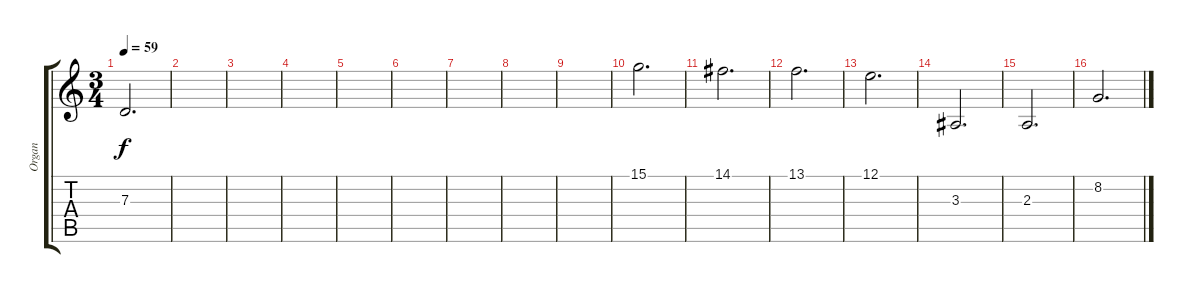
\track ("Organ" "Organ") {instrument rockorgan}
\staff {score tabs}
\tuning (E4 B3 G3 D3 A2 E2) {hide}
\ts (3 4)
\tempo 59
\clef g2
\ks c
7.3{t}.2{d dy f} |
|
|
|
|
|
|
|
|
15.1.2{d instrument rockorgan} |
14.1.2{d} |
13.1.2{d} |
12.1.2{d} |
3.3.2{d} |
2.3.2{d} |
8.2.2{d}
